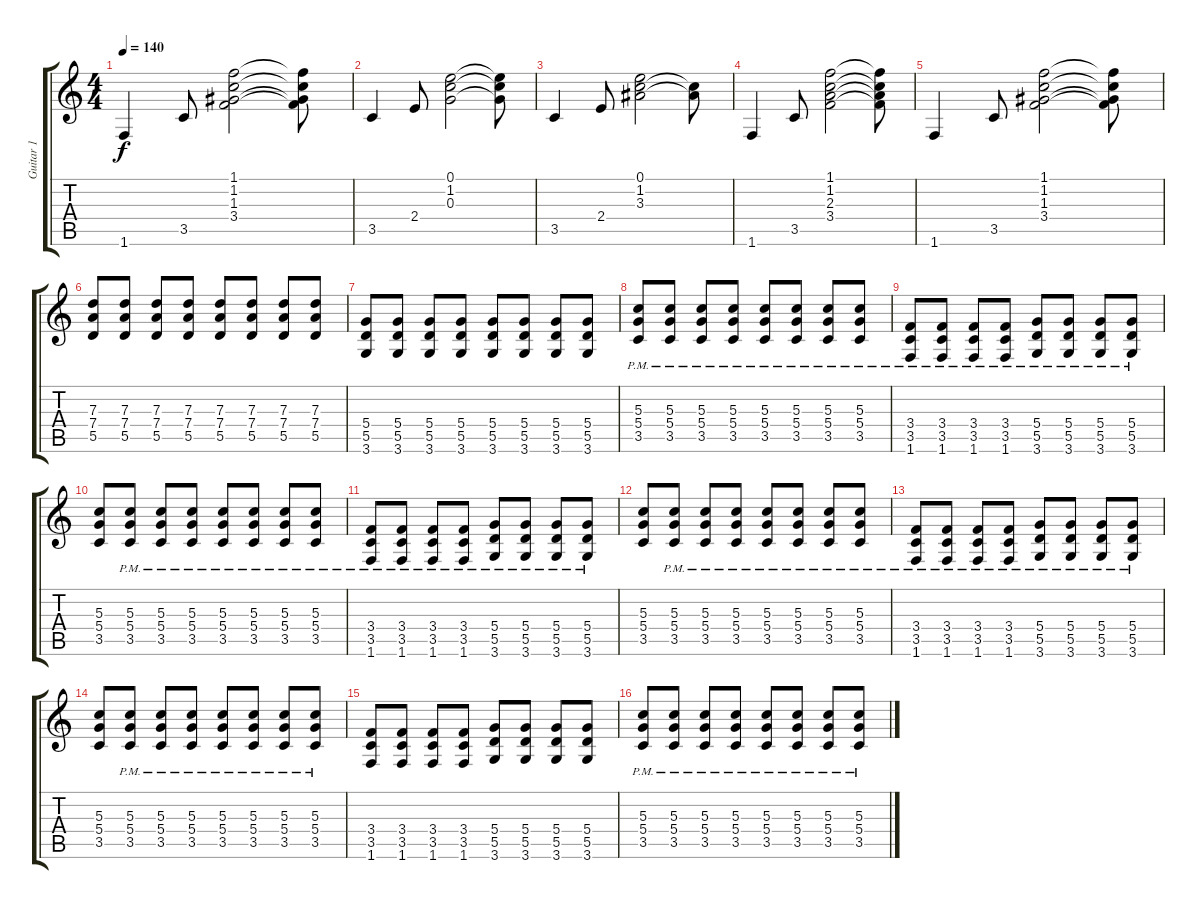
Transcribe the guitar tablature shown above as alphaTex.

\track ("Guitar 1" "Guitar 1") {instrument distortionguitar}
\staff {score tabs}
\tuning (E4 B3 G3 D3 A2 E2) {hide}
\ts (4 4)
\tempo 140
\clef g2
\ks c
1.6.4{dy f} 3.5.8 (1.1 1.2 1.3 3.4).2 (1.1{t} 1.2{t} 1.3{t} 3.4{t}).8 |
3.5.4 2.4.8 (0.1 1.2 0.3).2 (0.1{t} 1.2{t} 0.3{t}).8 |
3.5.4 2.4.8 (0.1 1.2 3.3).2 (1.2{t} 3.3{t}).8 |
1.6.4 3.5.8 (1.1 1.2 2.3 3.4).2 (1.1{t} 1.2{t} 2.3{t} 3.4{t}).8 |
1.6.4 3.5.8 (1.1 1.2 1.3 3.4).2 (1.1{t} 1.2{t} 1.3{t} 3.4{t}).8 |
(7.3 7.4 5.5).8 (7.3 7.4 5.5).8 (7.3 7.4 5.5).8 (7.3 7.4 5.5).8 (7.3 7.4 5.5).8 (7.3 7.4 5.5).8 (7.3 7.4 5.5).8 (7.3 7.4 5.5).8 |
(5.4 5.5 3.6).8 (5.4 5.5 3.6).8 (5.4 5.5 3.6).8 (5.4 5.5 3.6).8 (5.4 5.5 3.6).8 (5.4 5.5 3.6).8 (5.4 5.5 3.6).8 (5.4 5.5 3.6).8 |
(5.3{pm} 5.4{pm} 3.5{pm}).8{instrument distortionguitar} (5.3{pm} 5.4{pm} 3.5{pm}).8 (5.3{pm} 5.4{pm} 3.5{pm}).8 (5.3{pm} 5.4{pm} 3.5{pm}).8 (5.3{pm} 5.4{pm} 3.5{pm}).8 (5.3{pm} 5.4{pm} 3.5{pm}).8 (5.3{pm} 5.4{pm} 3.5{pm}).8 (5.3{pm} 5.4{pm} 3.5{pm}).8 |
(3.4{pm} 3.5{pm} 1.6{pm}).8 (3.4{pm} 3.5{pm} 1.6{pm}).8 (3.4{pm} 3.5{pm} 1.6{pm}).8 (3.4{pm} 3.5{pm} 1.6{pm}).8 (5.4{pm} 5.5{pm} 3.6{pm}).8 (5.4{pm} 5.5{pm} 3.6{pm}).8 (5.4{pm} 5.5{pm} 3.6{pm}).8 (5.4{pm} 5.5{pm} 3.6{pm}).8 |
(5.3 5.4 3.5).8 (5.3{pm} 5.4{pm} 3.5{pm}).8 (5.3{pm} 5.4{pm} 3.5{pm}).8 (5.3{pm} 5.4{pm} 3.5{pm}).8 (5.3{pm} 5.4{pm} 3.5{pm}).8 (5.3{pm} 5.4{pm} 3.5{pm}).8 (5.3{pm} 5.4{pm} 3.5{pm}).8 (5.3{pm} 5.4{pm} 3.5{pm}).8 |
(3.4{pm} 3.5{pm} 1.6{pm}).8 (3.4{pm} 3.5{pm} 1.6{pm}).8 (3.4{pm} 3.5{pm} 1.6{pm}).8 (3.4{pm} 3.5{pm} 1.6{pm}).8 (5.4{pm} 5.5{pm} 3.6{pm}).8 (5.4{pm} 5.5{pm} 3.6{pm}).8 (5.4{pm} 5.5{pm} 3.6{pm}).8 (5.4{pm} 5.5{pm} 3.6{pm}).8 |
(5.3 5.4 3.5).8 (5.3{pm} 5.4{pm} 3.5{pm}).8 (5.3{pm} 5.4{pm} 3.5{pm}).8 (5.3{pm} 5.4{pm} 3.5{pm}).8 (5.3{pm} 5.4{pm} 3.5{pm}).8 (5.3{pm} 5.4{pm} 3.5{pm}).8 (5.3{pm} 5.4{pm} 3.5{pm}).8 (5.3{pm} 5.4{pm} 3.5{pm}).8 |
(3.4{pm} 3.5{pm} 1.6{pm}).8 (3.4{pm} 3.5{pm} 1.6{pm}).8 (3.4{pm} 3.5{pm} 1.6{pm}).8 (3.4{pm} 3.5{pm} 1.6{pm}).8 (5.4{pm} 5.5{pm} 3.6{pm}).8 (5.4{pm} 5.5{pm} 3.6{pm}).8 (5.4{pm} 5.5{pm} 3.6{pm}).8 (5.4{pm} 5.5{pm} 3.6{pm}).8 |
(5.3 5.4 3.5).8 (5.3{pm} 5.4{pm} 3.5{pm}).8 (5.3{pm} 5.4{pm} 3.5{pm}).8 (5.3{pm} 5.4{pm} 3.5{pm}).8 (5.3{pm} 5.4{pm} 3.5{pm}).8 (5.3{pm} 5.4{pm} 3.5{pm}).8 (5.3{pm} 5.4{pm} 3.5{pm}).8 (5.3{pm} 5.4{pm} 3.5{pm}).8 |
(3.4 3.5 1.6).8 (3.4 3.5 1.6).8 (3.4 3.5 1.6).8 (3.4 3.5 1.6).8 (5.4 5.5 3.6).8 (5.4 5.5 3.6).8 (5.4 5.5 3.6).8 (5.4 5.5 3.6).8 |
(5.3{pm} 5.4{pm} 3.5{pm}).8 (5.3{pm} 5.4{pm} 3.5{pm}).8 (5.3{pm} 5.4{pm} 3.5{pm}).8 (5.3{pm} 5.4{pm} 3.5{pm}).8 (5.3{pm} 5.4{pm} 3.5{pm}).8 (5.3{pm} 5.4{pm} 3.5{pm}).8 (5.3{pm} 5.4{pm} 3.5{pm}).8 (5.3{pm} 5.4{pm} 3.5{pm}).8
